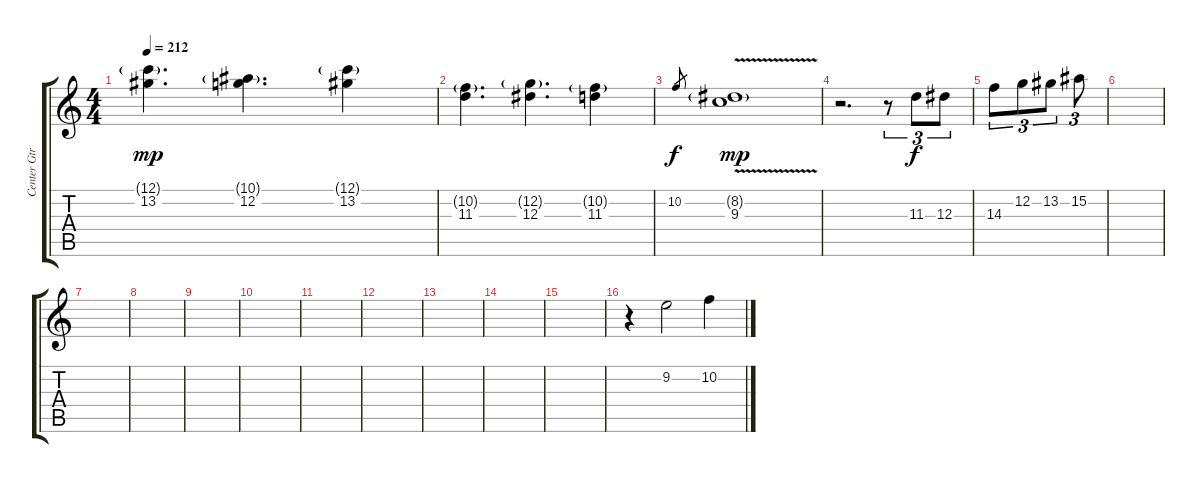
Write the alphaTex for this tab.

\track ("Center Gtr / Overdubs" "Center Gtr") {instrument distortionguitar}
\staff {score tabs}
\tuning (C4 G3 Eb3 Bb2 F2 C2) {hide}
\ts (4 4)
\tempo 212
\clef g2
\ks c
(12.1{g} 13.2).4{d dy mp} (10.1{g} 12.2).4{d} (12.1{g} 13.2).4 |
(10.2{g} 11.3).4{d} (12.2{g} 12.3).4{d} (10.2{g} 11.3).4 |
10.2.8{gr dy f} (8.2{v g} 9.3{v}).1{dy mp} |
r.2{d} r.8{tu (3 2)} 11.3.8{tu (3 2) dy f} 12.3.8{tu (3 2)} |
14.3.8{tu (3 2)} 12.2.8{tu (3 2)} 13.2.8{tu (3 2)} 15.2.8{tu (3 2)} |
|
|
|
|
|
|
|
|
|
|
r.4 9.2.2 10.2.4
